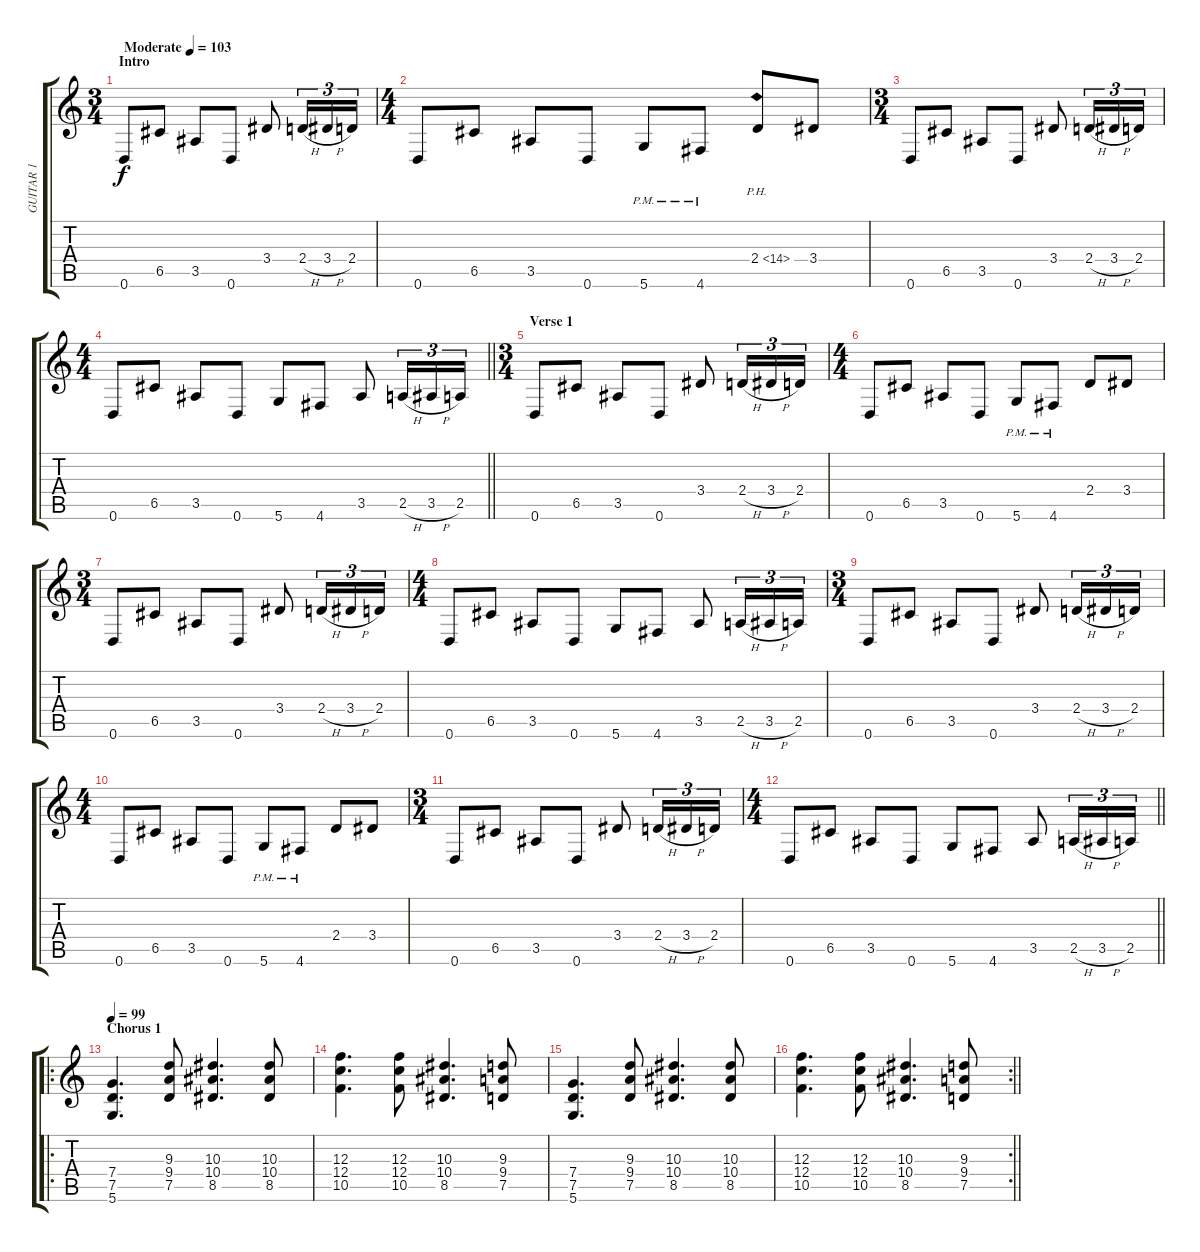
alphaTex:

\track ("GUITAR 1" "GUITAR 1") {instrument overdrivenguitar}
\staff {score tabs}
\tuning (D4 A3 F3 C3 G2 D2) {hide}
\ts (3 4)
\section ("" "Intro")
\tempo (103 "Moderate")
\clef g2
\ks c
0.6.8{dy f instrument overdrivenguitar} 6.5.8 3.5.8 0.6.8 3.4.8 2.4{h}.16{tu (3 2)} 3.4{h}.16{tu (3 2)} 2.4.16{tu (3 2)} |
\ts (4 4)
0.6.8 6.5.8 3.5.8 0.6.8 5.6{pm}.8 4.6{pm}.8 2.4{ph 12}.8 3.4.8 |
\ts (3 4)
0.6.8 6.5.8 3.5.8 0.6.8 3.4.8 2.4{h}.16{tu (3 2)} 3.4{h}.16{tu (3 2)} 2.4.16{tu (3 2)} |
\ts (4 4)
\barLineRight lightlight
0.6.8 6.5.8 3.5.8 0.6.8 5.6.8 4.6.8 3.5.8 2.5{h}.16{tu (3 2)} 3.5{h}.16{tu (3 2)} 2.5.16{tu (3 2)} |
\ts (3 4)
\section ("" "Verse 1")
0.6.8 6.5.8 3.5.8 0.6.8 3.4.8 2.4{h}.16{tu (3 2)} 3.4{h}.16{tu (3 2)} 2.4.16{tu (3 2)} |
\ts (4 4)
0.6.8 6.5.8 3.5.8 0.6.8 5.6{pm}.8 4.6{pm}.8 2.4.8 3.4.8 |
\ts (3 4)
0.6.8 6.5.8 3.5.8 0.6.8 3.4.8 2.4{h}.16{tu (3 2)} 3.4{h}.16{tu (3 2)} 2.4.16{tu (3 2)} |
\ts (4 4)
0.6.8 6.5.8 3.5.8 0.6.8 5.6.8 4.6.8 3.5.8 2.5{h}.16{tu (3 2)} 3.5{h}.16{tu (3 2)} 2.5.16{tu (3 2)} |
\ts (3 4)
0.6.8 6.5.8 3.5.8 0.6.8 3.4.8 2.4{h}.16{tu (3 2)} 3.4{h}.16{tu (3 2)} 2.4.16{tu (3 2)} |
\ts (4 4)
0.6.8 6.5.8 3.5.8 0.6.8 5.6{pm}.8 4.6{pm}.8 2.4.8 3.4.8 |
\ts (3 4)
0.6.8 6.5.8 3.5.8 0.6.8 3.4.8 2.4{h}.16{tu (3 2)} 3.4{h}.16{tu (3 2)} 2.4.16{tu (3 2)} |
\ts (4 4)
\barLineRight lightlight
0.6.8 6.5.8 3.5.8 0.6.8 5.6.8 4.6.8 3.5.8 2.5{h}.16{tu (3 2)} 3.5{h}.16{tu (3 2)} 2.5.16{tu (3 2)} |
\ro
\section ("" "Chorus 1")
\tempo 99
(7.4 7.5 5.6).4{d} (9.3 9.4 7.5).8 (10.3 10.4 8.5).4{d} (10.3 10.4 8.5).8 |
(12.3 12.4 10.5).4{d} (12.3 12.4 10.5).8 (10.3 10.4 8.5).4{d} (9.3 9.4 7.5).8 |
(7.4 7.5 5.6).4{d} (9.3 9.4 7.5).8 (10.3 10.4 8.5).4{d} (10.3 10.4 8.5).8 |
\rc 2
\barLineRight lightlight
(12.3 12.4 10.5).4{d} (12.3 12.4 10.5).8 (10.3 10.4 8.5).4{d} (9.3 9.4 7.5).8
